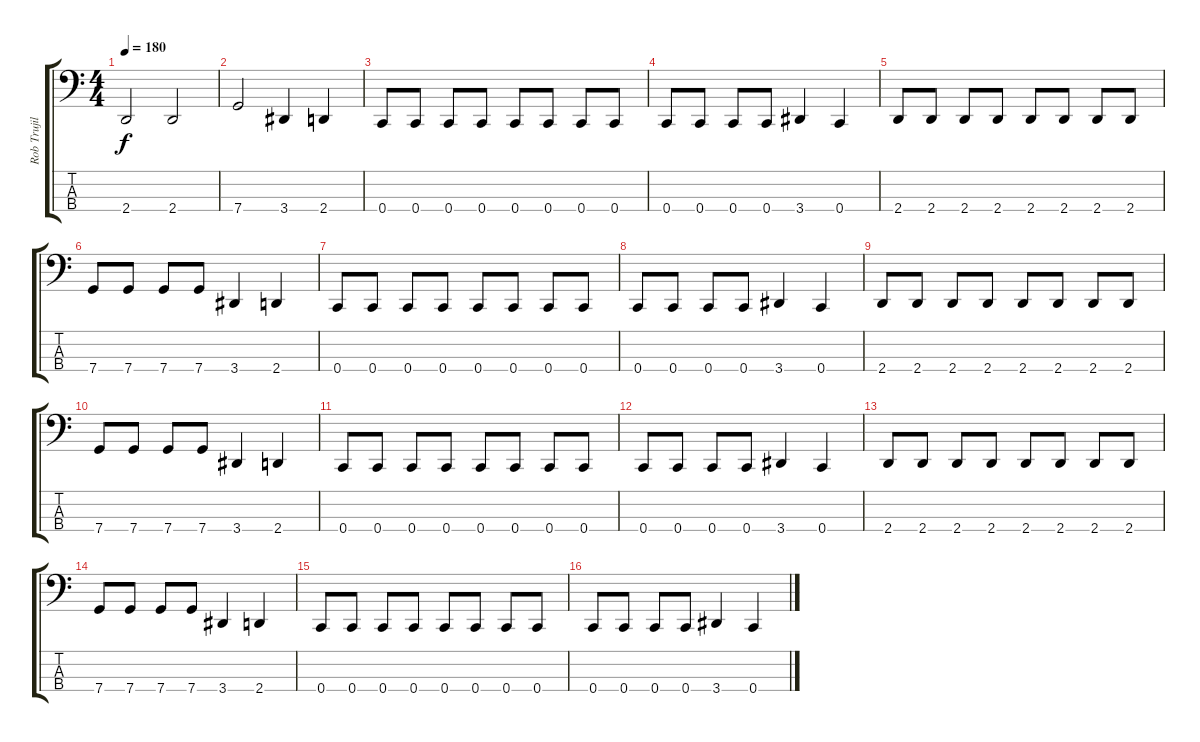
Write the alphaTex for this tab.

\track ("Rob Trujillo" "Rob Trujil") {instrument electricbassfinger}
\staff {score tabs}
\tuning (Eb2 Bb1 F1 C1) {hide}
\ts (4 4)
\tempo 180
\clef f4
\ks c
2.4.2{dy f} 2.4.2 |
7.4.2 3.4.4 2.4.4 |
0.4.8 0.4.8 0.4.8 0.4.8 0.4.8 0.4.8 0.4.8 0.4.8 |
0.4.8 0.4.8 0.4.8 0.4.8 3.4.4 0.4.4 |
2.4.8 2.4.8 2.4.8 2.4.8 2.4.8 2.4.8 2.4.8 2.4.8 |
7.4.8 7.4.8 7.4.8 7.4.8 3.4.4 2.4.4 |
0.4.8 0.4.8 0.4.8 0.4.8 0.4.8 0.4.8 0.4.8 0.4.8 |
0.4.8 0.4.8 0.4.8 0.4.8 3.4.4 0.4.4 |
2.4.8 2.4.8 2.4.8 2.4.8 2.4.8 2.4.8 2.4.8 2.4.8 |
7.4.8 7.4.8 7.4.8 7.4.8 3.4.4 2.4.4 |
0.4.8 0.4.8 0.4.8 0.4.8 0.4.8 0.4.8 0.4.8 0.4.8 |
0.4.8 0.4.8 0.4.8 0.4.8 3.4.4 0.4.4 |
2.4.8 2.4.8 2.4.8 2.4.8 2.4.8 2.4.8 2.4.8 2.4.8 |
7.4.8 7.4.8 7.4.8 7.4.8 3.4.4 2.4.4 |
0.4.8 0.4.8 0.4.8 0.4.8 0.4.8 0.4.8 0.4.8 0.4.8 |
0.4.8 0.4.8 0.4.8 0.4.8 3.4.4 0.4.4
